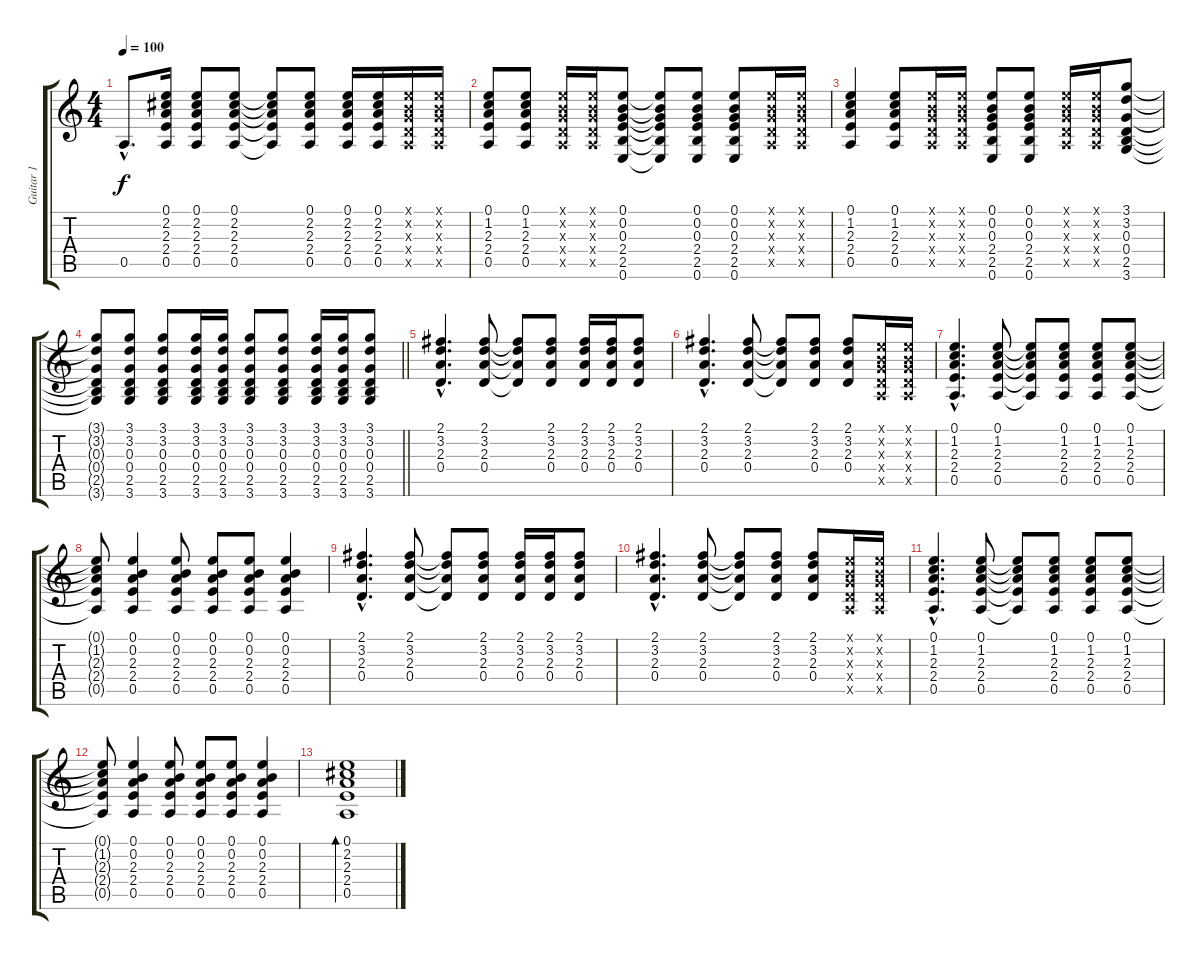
\track ("Guitar 1" "Guitar 1") {instrument acousticguitarsteel}
\staff {score tabs}
\tuning (E4 B3 G3 D3 A2 E2) {hide}
\ts (4 4)
\tempo 100
\clef g2
\ks c
0.5{hac}.8{d dy f} (0.1 2.2 2.3 2.4 0.5).16 (0.1 2.2 2.3 2.4 0.5).8 (0.1 2.2 2.3 2.4 0.5).8 (0.1{t} 2.2{t} 2.3{t} 2.4{t} 0.5{t}).8 (0.1 2.2 2.3 2.4 0.5).8 (0.1 2.2 2.3 2.4 0.5).16 (0.1 2.2 2.3 2.4 0.5).16 (0.1{x} 0.2{x} 0.3{x} 0.4{x} 0.5{x}).16 (0.1{x} 0.2{x} 0.3{x} 0.4{x} 0.5{x}).16 |
(0.1 1.2 2.3 2.4 0.5).8 (0.1 1.2 2.3 2.4 0.5).8 (0.1{x} 0.2{x} 0.3{x} 0.4{x} 0.5{x}).16 (0.1{x} 0.2{x} 0.3{x} 0.4{x} 0.5{x}).16 (0.1 0.2 0.3 2.4 2.5 0.6).8 (0.1{t} 0.2{t} 0.3{t} 2.4{t} 2.5{t} 0.6{t}).8 (0.1 0.2 0.3 2.4 2.5 0.6).8 (0.1 0.2 0.3 2.4 2.5 0.6).8 (0.1{x} 0.2{x} 0.3{x} 0.4{x} 0.5{x}).16 (0.1{x} 0.2{x} 0.3{x} 0.4{x} 0.5{x}).16 |
(0.1 1.2 2.3 2.4 0.5).4 (0.1 1.2 2.3 2.4 0.5).8 (0.1{x} 0.2{x} 0.3{x} 0.4{x} 0.5{x}).16 (0.1{x} 0.2{x} 0.3{x} 0.4{x} 0.5{x}).16 (0.1 0.2 0.3 2.4 2.5 0.6).8 (0.1 0.2 0.3 2.4 2.5 0.6).8 (0.1{x} 0.2{x} 0.3{x} 0.4{x} 0.5{x}).16 (0.1{x} 0.2{x} 0.3{x} 0.4{x} 0.5{x}).16 (3.1 3.2 0.3 0.4 2.5 3.6).8 |
\barLineRight lightlight
(3.1{t} 3.2{t} 0.3{t} 0.4{t} 2.5{t} 3.6{t}).8 (3.1 3.2 0.3 0.4 2.5 3.6).8 (3.1 3.2 0.3 0.4 2.5 3.6).8 (3.1 3.2 0.3 0.4 2.5 3.6).16 (3.1 3.2 0.3 0.4 2.5 3.6).16 (3.1 3.2 0.3 0.4 2.5 3.6).8 (3.1 3.2 0.3 0.4 2.5 3.6).8 (3.1 3.2 0.3 0.4 2.5 3.6).16 (3.1 3.2 0.3 0.4 2.5 3.6).16 (3.1 3.2 0.3 0.4 2.5 3.6).8 |
(2.1{hac} 3.2{hac} 2.3{hac} 0.4{hac}).4{d} (2.1 3.2 2.3 0.4).8 (2.1{t} 3.2{t} 2.3{t} 0.4{t}).8 (2.1 3.2 2.3 0.4).8 (2.1 3.2 2.3 0.4).16 (2.1 3.2 2.3 0.4).16 (2.1 3.2 2.3 0.4).8 |
(2.1{hac} 3.2{hac} 2.3{hac} 0.4{hac}).4{d} (2.1 3.2 2.3 0.4).8 (2.1{t} 3.2{t} 2.3{t} 0.4{t}).8 (2.1 3.2 2.3 0.4).8 (2.1 3.2 2.3 0.4).8 (0.1{x} 0.2{x} 0.3{x} 0.4{x} 0.5{x}).16 (0.1{x} 0.2{x} 0.3{x} 0.4{x} 0.5{x}).16 |
(0.1{hac} 1.2{hac} 2.3{hac} 2.4{hac} 0.5{hac}).4{d} (0.1 1.2 2.3 2.4 0.5).8 (0.1{t} 1.2{t} 2.3{t} 2.4{t} 0.5{t}).8 (0.1 1.2 2.3 2.4 0.5).8 (0.1 1.2 2.3 2.4 0.5).8 (0.1 1.2 2.3 2.4 0.5).8 |
(0.1{t} 1.2{t} 2.3{t} 2.4{t} 0.5{t}).8 (0.1 0.2 2.3 2.4 0.5).4 (0.1 0.2 2.3 2.4 0.5).8 (0.1 0.2 2.3 2.4 0.5).8 (0.1 0.2 2.3 2.4 0.5).8 (0.1 0.2 2.3 2.4 0.5).4 |
(2.1{hac} 3.2{hac} 2.3{hac} 0.4{hac}).4{d} (2.1 3.2 2.3 0.4).8 (2.1{t} 3.2{t} 2.3{t} 0.4{t}).8 (2.1 3.2 2.3 0.4).8 (2.1 3.2 2.3 0.4).16 (2.1 3.2 2.3 0.4).16 (2.1 3.2 2.3 0.4).8 |
(2.1{hac} 3.2{hac} 2.3{hac} 0.4{hac}).4{d} (2.1 3.2 2.3 0.4).8 (2.1{t} 3.2{t} 2.3{t} 0.4{t}).8 (2.1 3.2 2.3 0.4).8 (2.1 3.2 2.3 0.4).8 (0.1{x} 0.2{x} 0.3{x} 0.4{x} 0.5{x}).16 (0.1{x} 0.2{x} 0.3{x} 0.4{x} 0.5{x}).16 |
(0.1{hac} 1.2{hac} 2.3{hac} 2.4{hac} 0.5{hac}).4{d} (0.1 1.2 2.3 2.4 0.5).8 (0.1{t} 1.2{t} 2.3{t} 2.4{t} 0.5{t}).8 (0.1 1.2 2.3 2.4 0.5).8 (0.1 1.2 2.3 2.4 0.5).8 (0.1 1.2 2.3 2.4 0.5).8 |
(0.1{t} 1.2{t} 2.3{t} 2.4{t} 0.5{t}).8 (0.1 0.2 2.3 2.4 0.5).4 (0.1 0.2 2.3 2.4 0.5).8 (0.1 0.2 2.3 2.4 0.5).8 (0.1 0.2 2.3 2.4 0.5).8 (0.1 0.2 2.3 2.4 0.5).4 |
(0.1 2.2 2.3 2.4 0.5).1{bd 480}
